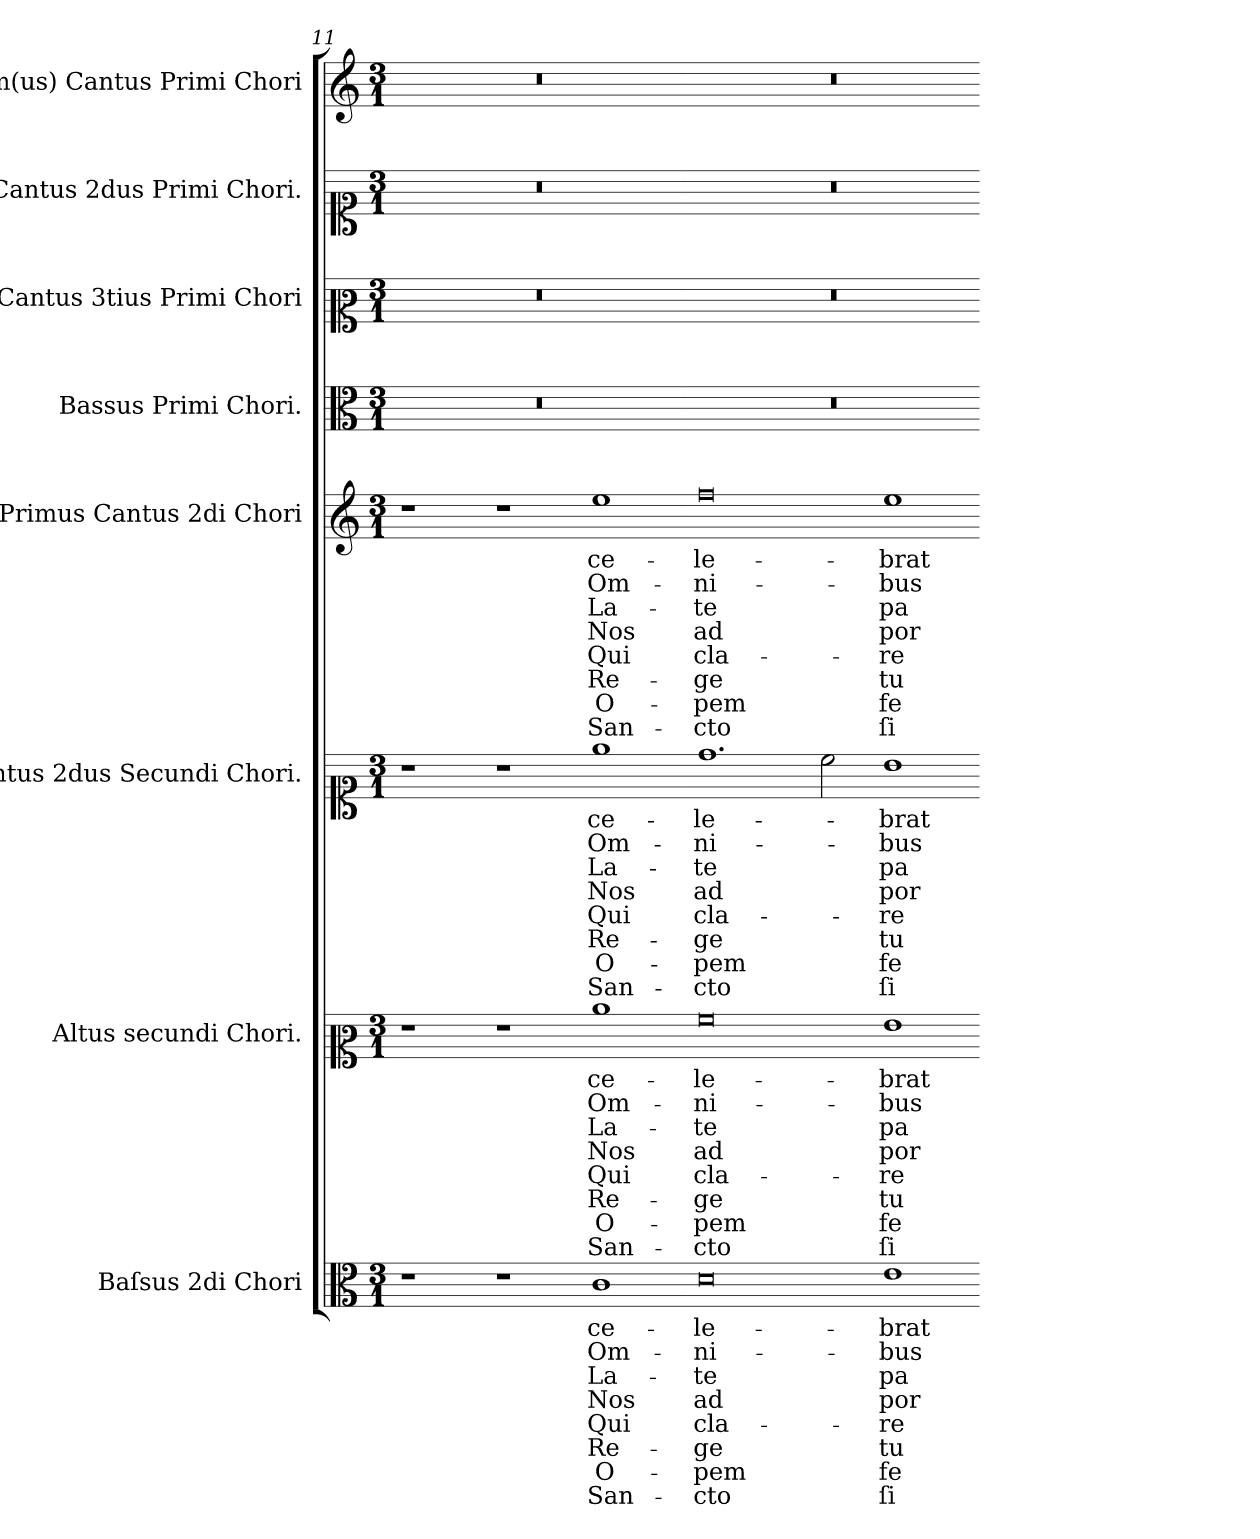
**kern	**text	**text	**text	**text	**text	**text	**text	**text	**kern	**text	**text	**text	**text	**text	**text	**text	**text	**kern	**text	**text	**text	**text	**text	**text	**text	**text	**kern	**text	**text	**text	**text	**text	**text	**text	**text	**kern	**kern	**kern	**kern
*part8	*part8	*part8	*part8	*part8	*part8	*part8	*part8	*part8	*part7	*part7	*part7	*part7	*part7	*part7	*part7	*part7	*part7	*part6	*part6	*part6	*part6	*part6	*part6	*part6	*part6	*part6	*part5	*part5	*part5	*part5	*part5	*part5	*part5	*part5	*part5	*part4	*part3	*part2	*part1
*staff8	*staff8	*staff8	*staff8	*staff8	*staff8	*staff8	*staff8	*staff8	*staff7	*staff7	*staff7	*staff7	*staff7	*staff7	*staff7	*staff7	*staff7	*staff6	*staff6	*staff6	*staff6	*staff6	*staff6	*staff6	*staff6	*staff6	*staff5	*staff5	*staff5	*staff5	*staff5	*staff5	*staff5	*staff5	*staff5	*staff4	*staff3	*staff2	*staff1
*I"Baſsus 2di Chori	*	*	*	*	*	*	*	*	*I"Altus secundi Chori.	*	*	*	*	*	*	*	*	*I"Cantus 2dus Secundi Chori.	*	*	*	*	*	*	*	*	*I"Primus Cantus 2di Chori	*	*	*	*	*	*	*	*	*I"Bassus Primi Chori.	*I"Cantus 3tius Primi Chori	*I"Cantus 2dus Primi Chori.	*I"Im(us) Cantus Primi Chori
*I'Coro 2 B	*	*	*	*	*	*	*	*	*I'Coro 2 A	*	*	*	*	*	*	*	*	*I'Coro 2 S 2	*	*	*	*	*	*	*	*	*I'Coro 2 S 1	*	*	*	*	*	*	*	*	*I'Coro 1 B	*I'Coro 1 S 3	*I'Coro 1 S 2	*I'Coro 1 S 1
*clefC3	*	*	*	*	*	*	*	*	*clefC2	*	*	*	*	*	*	*	*	*clefC1	*	*	*	*	*	*	*	*	*clefG2	*	*	*	*	*	*	*	*	*clefC3	*clefC2	*clefC1	*clefG2
*k[]	*	*	*	*	*	*	*	*	*k[]	*	*	*	*	*	*	*	*	*k[]	*	*	*	*	*	*	*	*	*k[]	*	*	*	*	*	*	*	*	*k[]	*k[]	*k[]	*k[]
*C:	*	*	*	*	*	*	*	*	*C:	*	*	*	*	*	*	*	*	*C:	*	*	*	*	*	*	*	*	*C:	*	*	*	*	*	*	*	*	*C:	*C:	*C:	*C:
*M3/1	*	*	*	*	*	*	*	*	*M3/1	*	*	*	*	*	*	*	*	*M3/1	*	*	*	*	*	*	*	*	*M3/1	*	*	*	*	*	*	*	*	*M3/1	*M3/1	*M3/1	*M3/1
=11-	=11-	=11-	=11-	=11-	=11-	=11-	=11-	=11-	=11-	=11-	=11-	=11-	=11-	=11-	=11-	=11-	=11-	=11-	=11-	=11-	=11-	=11-	=11-	=11-	=11-	=11-	=11-	=11-	=11-	=11-	=11-	=11-	=11-	=11-	=11-	=11-	=11-	=11-	=11-
1r	.	.	.	.	.	.	.	.	1r	.	.	.	.	.	.	.	.	1r	.	.	.	.	.	.	.	.	1r	.	.	.	.	.	.	.	.	0.r	0.r	0.r	0.r
1r	.	.	.	.	.	.	.	.	1r	.	.	.	.	.	.	.	.	1r	.	.	.	.	.	.	.	.	1r	.	.	.	.	.	.	.	.	.	.	.	.
1c	ce-	Om-	La-	Nos	Qui	Re-	O-	San-	1cc	ce-	Om-	La-	Nos	Qui	Re-	O-	San-	1ee	ce-	Om-	La-	Nos	Qui	Re-	O-	San-	1ee	ce-	Om-	La-	Nos	Qui	Re-	O-	San-	.	.	.	.
=12-	=12-	=12-	=12-	=12-	=12-	=12-	=12-	=12-	=12-	=12-	=12-	=12-	=12-	=12-	=12-	=12-	=12-	=12-	=12-	=12-	=12-	=12-	=12-	=12-	=12-	=12-	=12-	=12-	=12-	=12-	=12-	=12-	=12-	=12-	=12-	=12-	=12-	=12-	=12-
0d	-le-	-ni-	-te	ad	cla-	-ge	-pem	-cto	0a	-le-	-ni-	-te	ad	cla-	-ge	-pem	-cto	1.dd	-le-	-ni-	-te	ad	cla-	-ge	-pem	-cto	0ff	-le-	-ni-	-te	ad	cla-	-ge	-pem	-cto	0.r	0.r	0.r	0.r
.	.	.	.	.	.	.	.	.	.	.	.	.	.	.	.	.	.	2cc\	.	.	.	.	.	.	.	.	.	.	.	.	.	.	.	.	.	.	.	.	.
1e	-brat	-bus	pa-	por-	-re-	tu-	fe-	ſi-	1g	-brat	-bus	pa-	por-	-re-	tu-	fe-	ſi-	1b	-brat	-bus	pa-	por-	-re-	tu-	fe-	ſi-	1ee	-brat	-bus	pa-	por-	-re-	tu-	fe-	ſi-	.	.	.	.
=-	=-	=-	=-	=-	=-	=-	=-	=-	=-	=-	=-	=-	=-	=-	=-	=-	=-	=-	=-	=-	=-	=-	=-	=-	=-	=-	=-	=-	=-	=-	=-	=-	=-	=-	=-	=-	=-	=-	=-
*-	*-	*-	*-	*-	*-	*-	*-	*-	*-	*-	*-	*-	*-	*-	*-	*-	*-	*-	*-	*-	*-	*-	*-	*-	*-	*-	*-	*-	*-	*-	*-	*-	*-	*-	*-	*-	*-	*-	*-
